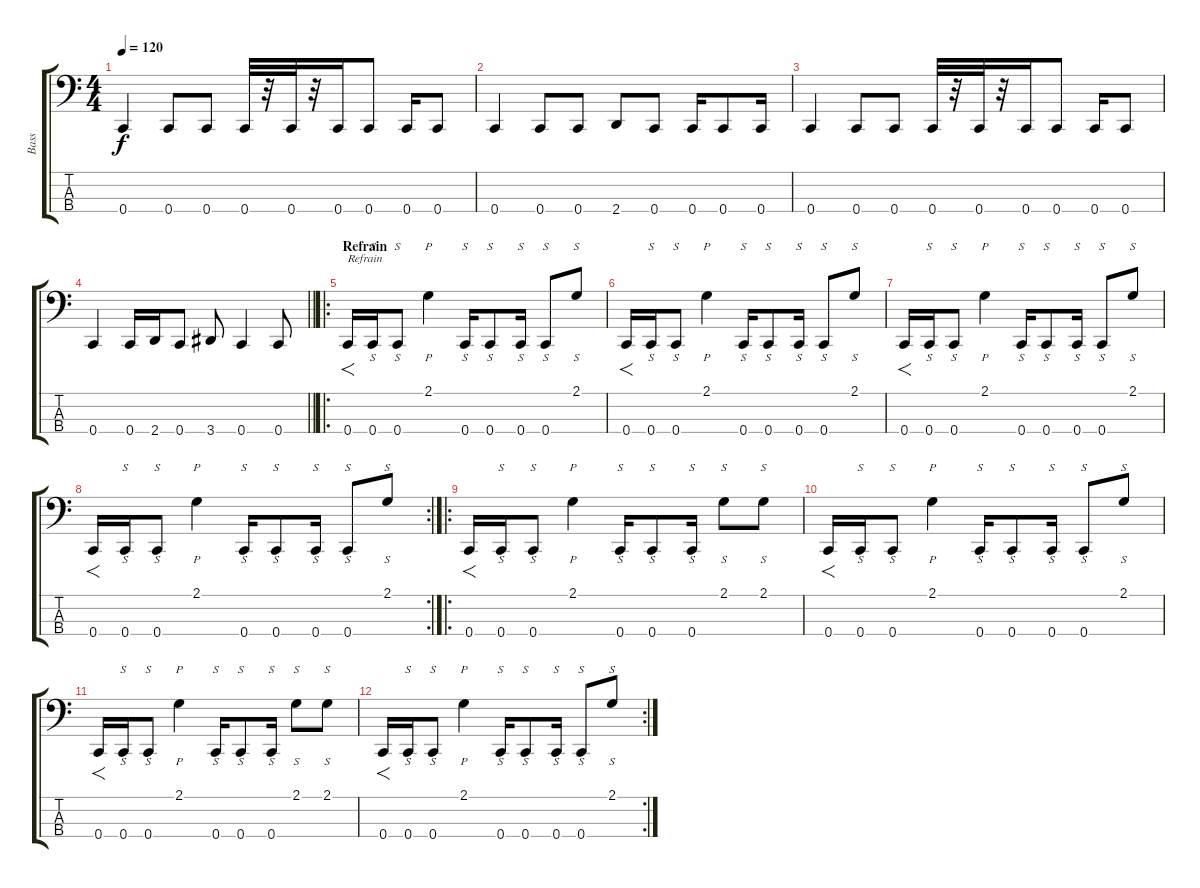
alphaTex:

\track ("Bass" "Bass") {instrument electricbassfinger}
\staff {score tabs}
\tuning (F2 C2 G1 C1) {hide}
\ts (4 4)
\tempo 120
\clef f4
\ks c
0.4.4{dy f} 0.4.8 0.4.8 0.4.32 r.32 0.4.32 r.32 0.4.16 0.4.8 0.4.16 0.4.8 |
0.4.4 0.4.8 0.4.8 2.4.8 0.4.8 0.4.16 0.4.8 0.4.16 |
0.4.4 0.4.8 0.4.8 0.4.32 r.32 0.4.32 r.32 0.4.16 0.4.8 0.4.16 0.4.8 |
\barLineRight lightlight
0.4.4 0.4.16 2.4.16 0.4.8 3.4.8 0.4.4 0.4.8 |
\ro
\section ("" "Refrain")
0.4.16{f txt "Refrain"} 0.4.16{s} 0.4.8{s} 2.1.4{p} 0.4.16{s} 0.4.8{s} 0.4.16{s} 0.4.8{s} 2.1.8{s} |
0.4.16{f} 0.4.16{s} 0.4.8{s} 2.1.4{p} 0.4.16{s} 0.4.8{s} 0.4.16{s} 0.4.8{s} 2.1.8{s} |
0.4.16{f} 0.4.16{s} 0.4.8{s} 2.1.4{p} 0.4.16{s} 0.4.8{s} 0.4.16{s} 0.4.8{s} 2.1.8{s} |
\rc 2
0.4.16{f} 0.4.16{s} 0.4.8{s} 2.1.4{p} 0.4.16{s} 0.4.8{s} 0.4.16{s} 0.4.8{s} 2.1.8{s} |
\ro
0.4.16{f} 0.4.16{s} 0.4.8{s} 2.1.4{p} 0.4.16{s} 0.4.8{s} 0.4.16{s} 2.1.8{s} 2.1.8{s} |
0.4.16{f} 0.4.16{s} 0.4.8{s} 2.1.4{p} 0.4.16{s} 0.4.8{s} 0.4.16{s} 0.4.8{s} 2.1.8{s} |
0.4.16{f} 0.4.16{s} 0.4.8{s} 2.1.4{p} 0.4.16{s} 0.4.8{s} 0.4.16{s} 2.1.8{s} 2.1.8{s} |
\rc 2
0.4.16{f} 0.4.16{s} 0.4.8{s} 2.1.4{p} 0.4.16{s} 0.4.8{s} 0.4.16{s} 0.4.8{s} 2.1.8{s}
